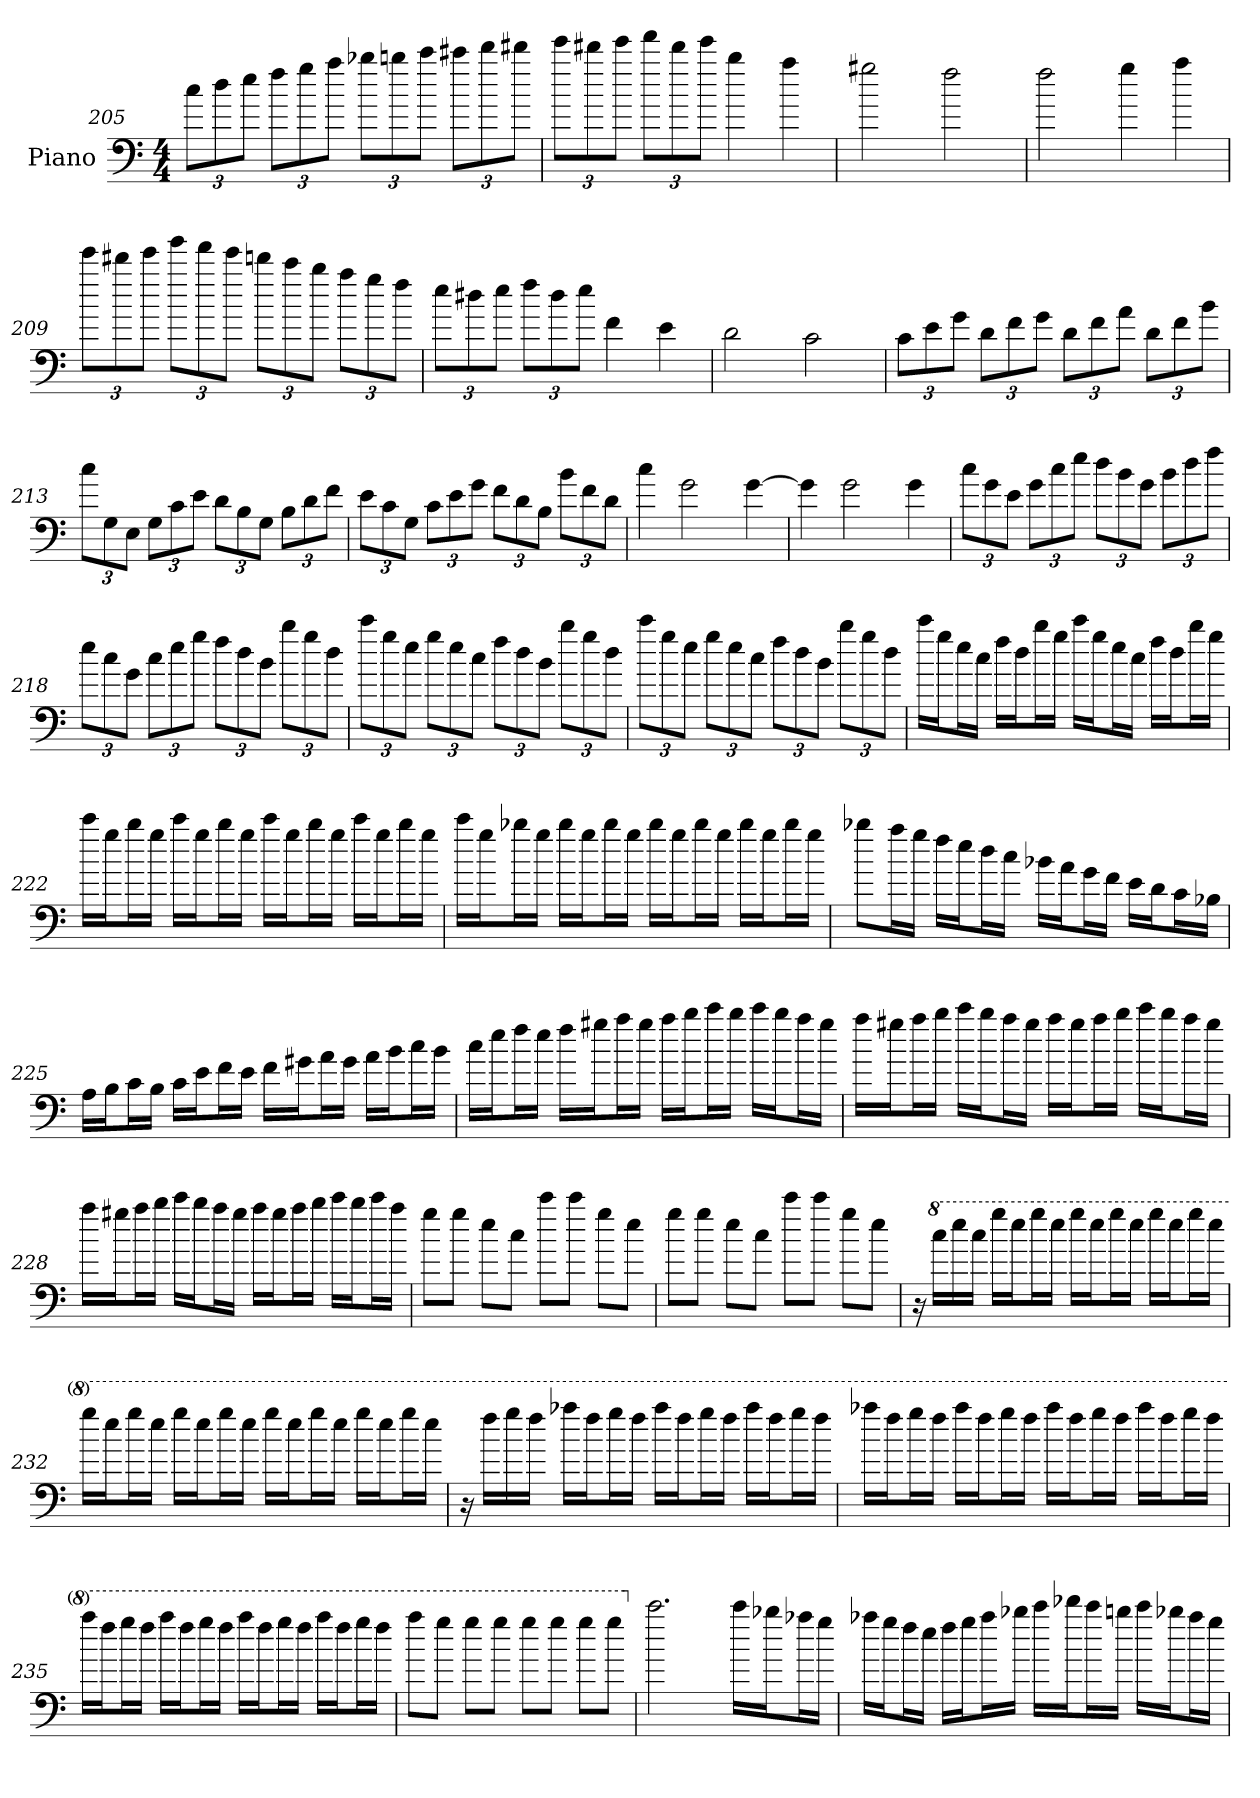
**kern
*part1
*staff1
*I"Piano
*I'Pno
*clefF4
*k[]
*C:
*M4/4
=205
12cc\L
12dd\
12ee\J
12ff\L
12gg\
12aa\J
12bb-X\L
12bbn\
12ccc\J
12ccc#X\L
12ddd\
12ddd#X\J
=206
12eee\L
12ddd#X\
12eee\J
12fff\L
12ddd#\
12eee\J
4bb
4aa
=207
2gg#X
2ff
=208
2ff
4gg
4aa
=209
12eee\L
12ddd#X\
12eee\J
12ggg\L
12fff\
12eee\J
12dddn\L
12ccc\
12bb\J
12aa\L
12gg\
12ff\J
=210
12ee\L
12dd#X\
12ee\J
12ff\L
12dd#\
12ee\J
4f
4e
=211
2d
2c
=212
12c\L
12e\
12g\J
12d\L
12f\
12g\J
12d\L
12f\
12a\J
12d\L
12f\
12b\J
=213
12cc\L
12G\
12E\J
12G\L
12c\
12e\J
12d\L
12B\
12G\J
12B\L
12d\
12f\J
=214
12e\L
12c\
12G\J
12c\L
12e\
12g\J
12f\L
12d\
12B\J
12b\L
12f\
12d\J
=215
4cc
2g
[4g
=216
4g]
2g
4g
=217
12cc\L
12g\
12e\J
12g\L
12cc\
12ee\J
12dd\L
12b\
12g\J
12b\L
12dd\
12ff\J
=218
12ee\L
12cc\
12g\J
12cc\L
12ee\
12gg\J
12ff\L
12dd\
12b\J
12bb\L
12gg\
12dd\J
=219
12ccc\L
12gg\
12ee\J
12gg\L
12ee\
12cc\J
12ff\L
12dd\
12b\J
12bb\L
12gg\
12dd\J
=220
12ccc\L
12gg\
12ee\J
12gg\L
12ee\
12cc\J
12ff\L
12dd\
12b\J
12bb\L
12gg\
12dd\J
=221
16ccc\LL
16gg\J
16ee\L
16cc\JJ
16ff\LL
16dd\J
16bb\L
16gg\JJ
16ccc\LL
16gg\J
16ee\L
16cc\JJ
16ff\LL
16dd\J
16bb\L
16gg\JJ
=222
16ccc\LL
16gg\J
16bb\L
16gg\JJ
16ccc\LL
16gg\J
16bb\L
16gg\JJ
16ccc\LL
16gg\J
16bb\L
16gg\JJ
16ccc\LL
16gg\J
16bb\L
16gg\JJ
=223
16ccc\LL
16gg\J
16bb-X\L
16gg\JJ
16bb-\LL
16gg\J
16bb-\L
16gg\JJ
16bb-\LL
16gg\J
16bb-\L
16gg\JJ
16bb-\LL
16gg\J
16bb-\L
16gg\JJ
=224
8bb-X\L
16aa\L
16gg\JJ
16ff\LL
16ee\J
16dd\L
16cc\JJ
16b-X\LL
16a\J
16g\L
16f\JJ
16e\LL
16d\J
16c\L
16B-X\JJ
=225
16A\LL
16B\J
16c\L
16B\JJ
16c\LL
16e\J
16f\L
16e\JJ
16f\LL
16g#X\J
16a\L
16g#\JJ
16a\LL
16b\J
16cc\L
16b\JJ
=226
16cc\LL
16ee\J
16ff\L
16ee\JJ
16ff\LL
16gg#X\J
16aa\L
16gg#\JJ
16aa\LL
16bb\J
16ccc\L
16bb\JJ
16ccc\LL
16bb\J
16aa\L
16gg#\JJ
=227
16aa\LL
16gg#X\J
16aa\L
16bb\JJ
16ccc\LL
16bb\J
16aa\L
16gg#\JJ
16aa\LL
16gg#\J
16aa\L
16bb\JJ
16ccc\LL
16bb\J
16aa\L
16gg#\JJ
=228
16aa\LL
16gg#X\J
16aa\L
16bb\JJ
16ccc\LL
16bb\J
16aa\L
16gg#\JJ
16aa\LL
16gg#\J
16aa\L
16bb\JJ
16ccc\LL
16bb\J
16ccc\L
16aa\JJ
=229
8gg\L
8gg\J
8ee\L
8cc\J
8ccc\L
8ccc\J
8gg\L
8ee\J
=230
8gg\L
8gg\J
8ee\L
8cc\J
8ccc\L
8ccc\J
8gg\L
8ee\J
=231
16r
*8va
16ccc\LL
16eee\
16ccc\JJ
16ggg\LL
16eee\J
16ggg\L
16eee\JJ
16ggg\LL
16eee\J
16ggg\L
16eee\JJ
16ggg\LL
16eee\J
16ggg\L
16eee\JJ
=232
16ggg\LL
16eee\J
16ggg\L
16eee\JJ
16ggg\LL
16eee\J
16ggg\L
16eee\JJ
16ggg\LL
16eee\J
16ggg\L
16eee\JJ
16ggg\LL
16eee\J
16ggg\L
16eee\JJ
=233
16r
16fff\LL
16ggg\
16fff\JJ
16aaa-X\LL
16fff\J
16ggg\L
16fff\JJ
16aaa-\LL
16fff\J
16ggg\L
16fff\JJ
16aaa-\LL
16fff\J
16ggg\L
16fff\JJ
=234
16aaa-X\LL
16fff\J
16ggg\L
16fff\JJ
16aaa-\LL
16fff\J
16ggg\L
16fff\JJ
16aaa-\LL
16fff\J
16ggg\L
16fff\JJ
16aaa-\LL
16fff\J
16ggg\L
16fff\JJ
=235
16aaa\LL
16fff\J
16ggg\L
16fff\JJ
16aaa\LL
16fff\J
16ggg\L
16fff\JJ
16aaa\LL
16fff\J
16ggg\L
16fff\JJ
16aaa\LL
16fff\J
16ggg\L
16fff\JJ
=236
8aaa\L
8ggg\J
8ggg\L
8ggg\J
8ggg\L
8ggg\J
8ggg\L
8ggg\J
=237
*X8va
2.ccc
16ccc\LL
16bb-X\J
16aa-X\L
16gg\JJ
=238
16aa-X\LL
16gg\J
16ff\L
16ee\JJ
16ff\LL
16gg\J
16aa-\L
16bb-X\JJ
16ccc\LL
16ddd-X\J
16ccc\L
16bbn\JJ
16ccc\LL
16bb-X\J
16aa-\L
16gg\JJ
=
*-
